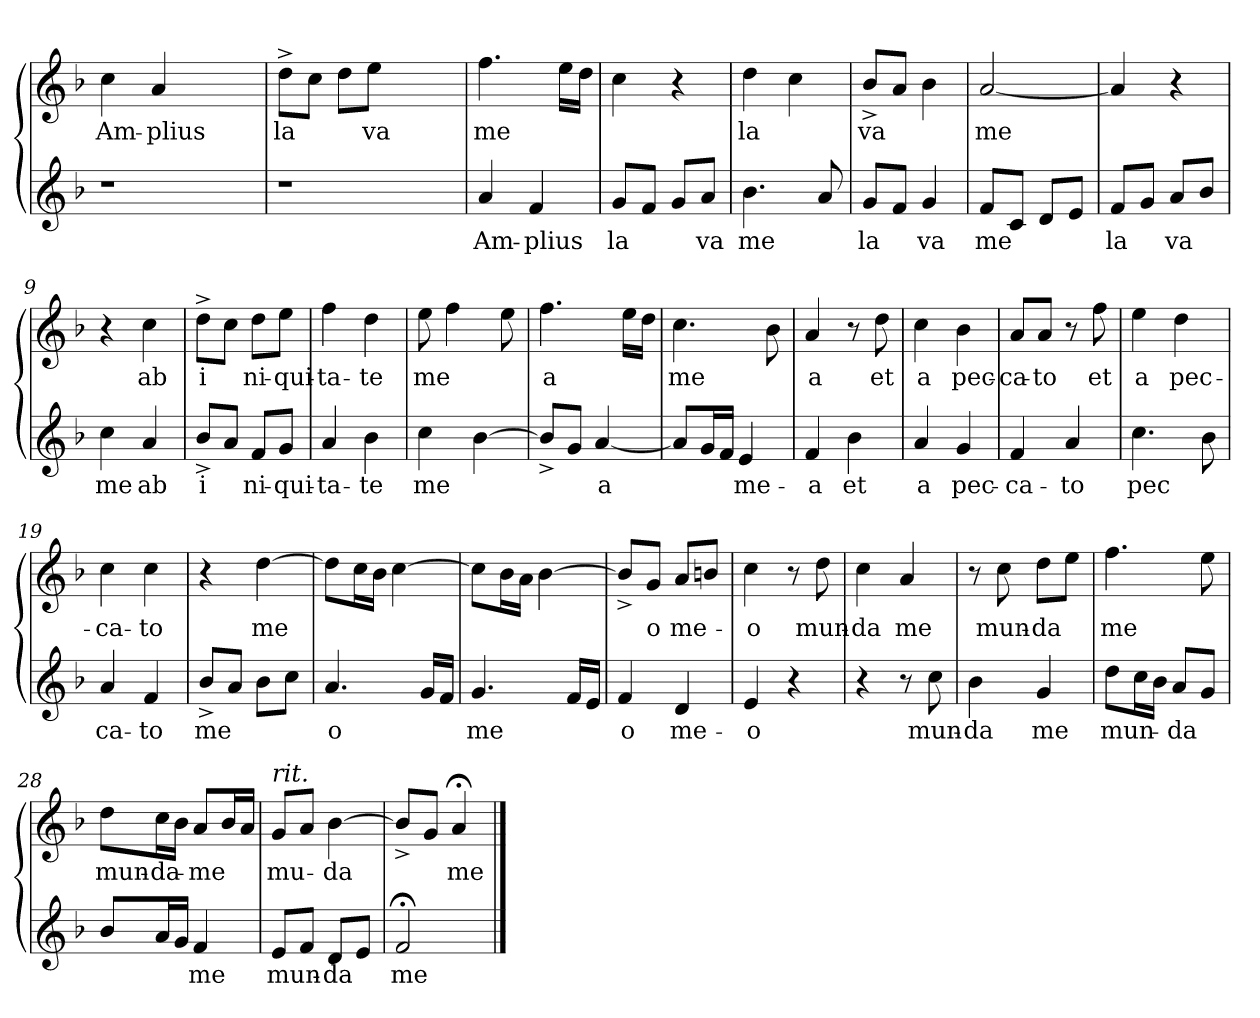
**kern	**text	**kern	**text
*part2	*part2	*part1	*part1
*staff2	*staff2	*staff1	*staff1
*clefG2	*	*clefG2	*
*k[b-]	*	*k[b-]	*
*F:	*	*F:	*
=1	=1	=1	=1
!LO:N:vis=1	!	!	!LO:LY:b
1r	.	4cc\	Am-
!	!	!	!LO:LY:b
.	.	4a/	-plius
.	.	2ryy	.
=2	=2	=2	=2
!LO:N:vis=1	!	!	!LO:LY:b
1r	.	8dd^>\L	la
.	.	8cc\J	.
.	.	8dd\L	.
!	!	!	!LO:LY:b
.	.	8ee\J	va
.	.	2ryy	.
=3	=3	=3	=3
!	!LO:LY:b	!	!LO:LY:b
4a/	Am-	4.ff\	me
!	!LO:LY:b	!	!
4f/	-plius	.	.
.	.	16ee\LL	.
.	.	16dd\JJ	.
=4	=4	=4	=4
!	!LO:LY:b	!	!
8g/L	la	4cc\	.
8f/J	.	.	.
8g/L	.	4r	.
!	!LO:LY:b	!	!
8a/J	va	.	.
=5	=5	=5	=5
!	!LO:LY:b	!	!LO:LY:b
4.b-\	me	4dd\	la
.	.	4cc\	.
8a/	.	.	.
=6	=6	=6	=6
!	!LO:LY:b	!	!LO:LY:b
8g/L	la	8b-^</L	va
8f/J	.	8a/J	.
!	!LO:LY:b	!	!
4g/	va	4b-\	.
=7	=7	=7	=7
!	!LO:LY:b	!	!LO:LY:b
8f/L	me	[<2a/	me
8c/J	.	.	.
8d/L	.	.	.
8e/J	.	.	.
=8	=8	=8	=8
!	!LO:LY:b	!	!
8f/L	la	4a/]	.
8g/J	.	.	.
!	!LO:LY:b	!	!
8a/L	va	4r	.
8b-/J	.	.	.
!!LO:LB:g=z
=9	=9	=9	=9
!	!LO:LY:b	!	!
4cc\	me	4r	.
!	!LO:LY:b	!	!LO:LY:b
4a/	ab	4cc\	ab
=10	=10	=10	=10
!	!LO:LY:b:rj	!	!LO:LY:b:rj
8b-^</L	i	8dd^>\L	i
8a/J	.	8cc\J	.
!	!LO:LY:b	!	!LO:LY:b
8f/L	ni-	8dd\L	ni-
!	!LO:LY:b:rj	!	!LO:LY:b:rj
8g/J	-qui-	8ee\J	-qui-
=11	=11	=11	=11
!	!LO:LY:b	!	!LO:LY:b
4a/	-ta-	4ff\	-ta-
!	!LO:LY:b	!	!LO:LY:b
4b-\	-te	4dd\	-te
=12	=12	=12	=12
!	!LO:LY:b	!	!LO:LY:b
4cc\	me	8ee\	me
.	.	4ff\	.
[>4b-\	.	.	.
.	.	8ee\	.
=13	=13	=13	=13
!	!	!	!LO:LY:b
8b-^</L]	.	4.ff\	a
8g/J	.	.	.
!	!LO:LY:b	!	!
[<4a/	a	.	.
.	.	16ee\LL	.
.	.	16dd\JJ	.
=14	=14	=14	=14
!	!	!	!LO:LY:b
8a/L]	.	4.cc\	me
16g/L	.	.	.
16f/JJ	.	.	.
!	!LO:LY:b	!	!
4e/	me-	.	.
.	.	8b-\	.
=15	=15	=15	=15
!	!LO:LY:b	!	!LO:LY:b
4f/	-a	4a/	a
!	!LO:LY:b	!	!
4b-\	et	8r	.
!	!	!	!LO:LY:b
.	.	8dd\	et
=16	=16	=16	=16
!	!LO:LY:b	!	!LO:LY:b
4a/	a	4cc\	a
!	!LO:LY:b	!	!LO:LY:b
4g/	pec-	4b-\	pec-
!!LO:LB:g=z
=17	=17	=17	=17
!	!LO:LY:b	!	!LO:LY:b
4f/	-ca-	8a/L	-ca-
!	!	!	!LO:LY:b:rj
.	.	8a/J	-to
!	!LO:LY:b	!	!
4a/	-to	8r	.
!	!	!	!LO:LY:b
.	.	8ff\	et
=18	=18	=18	=18
!	!LO:LY:b	!	!LO:LY:b
4.cc\	pec	4ee\	a
!	!	!	!LO:LY:b
.	.	4dd\	pec-
8b-\	.	.	.
=19	=19	=19	=19
!	!LO:LY:b	!	!LO:LY:b
4a/	ca-	4cc\	-ca-
!	!LO:LY:b	!	!LO:LY:b
4f/	-to	4cc\	-to
=20	=20	=20	=20
!	!LO:LY:b	!	!
8b-^</L	me	4r	.
8a/J	.	.	.
!	!	!	!LO:LY:b
8b-\L	.	[>4dd\	me
8cc\J	.	.	.
=21	=21	=21	=21
!	!LO:LY:b	!	!
4.a/	o	8dd\L]	.
.	.	16cc\L	.
.	.	16b-\JJ	.
.	.	[>4cc\	.
16g/LL	.	.	.
16f/JJ	.	.	.
=22	=22	=22	=22
!	!LO:LY:b	!	!
4.g/	me	8cc\L]	.
.	.	16b-\L	.
.	.	16a\JJ	.
.	.	[>4b-\	.
16f/LL	.	.	.
16e/JJ	.	.	.
=23	=23	=23	=23
!	!LO:LY:b	!	!
4f/	o	8b-^</L]	.
!	!	!	!LO:LY:b
.	.	8g/J	o
!	!LO:LY:b	!	!LO:LY:b
4d/	me-	8a/L	me-
.	.	8bn/J	.
=24	=24	=24	=24
!	!LO:LY:b	!	!LO:LY:b
4e/	-o	4cc\	-o
4r	.	8r	.
!	!	!	!LO:LY:b
.	.	8dd\	mun-
!!LO:LB:g=z
=25	=25	=25	=25
!	!	!	!LO:LY:b
4r	.	4cc\	-da
!	!	!	!LO:LY:b
8r	.	4a/	me
!	!LO:LY:b	!	!
8cc\	mun-	.	.
=26	=26	=26	=26
!	!LO:LY:b	!	!
4b-\	-da	8r	.
!	!	!	!LO:LY:b
.	.	8cc\	mun-
!	!LO:LY:b	!	!LO:LY:b:rj
4g/	me	8dd\L	-da
.	.	8ee\J	.
=27	=27	=27	=27
!	!LO:LY:b	!	!LO:LY:b
8dd\L	mun-	4.ff\	me
16cc\L	.	.	.
16b-\JJ	.	.	.
!	!LO:LY:b	!	!
8a/L	-da	.	.
8g/J	.	8ee\	.
=28	=28	=28	=28
!	!	!	!LO:LY:b
8b-/L	.	8dd\L	mun-
!	!	!	!LO:LY:b
16a/L	.	16cc\L	-da-
16g/JJ	.	16b-\JJ	.
!	!LO:LY:b	!	!LO:LY:b
4f/	me	8a/L	-me
.	.	16b-/L	.
.	.	16a/JJ	.
=29	=29	=29	=29
!	!	!LO:TX:a:i:t=rit.	!
!	!LO:LY:b	!	!LO:LY:b
8e/L	mun-	8g/L	mu-
8f/J	.	8a/J	.
!	!LO:LY:b	!	!LO:LY:b
8d/L	-da	[>4b-\	-da
8e/J	.	.	.
=30	=30	=30	=30
!	!LO:LY:b	!	!
2f;/	me	8b-^</L]	.
.	.	8g/J	.
!	!	!	!LO:LY:b
.	.	4a;/	me
==	==	==	==
*-	*-	*-	*-
